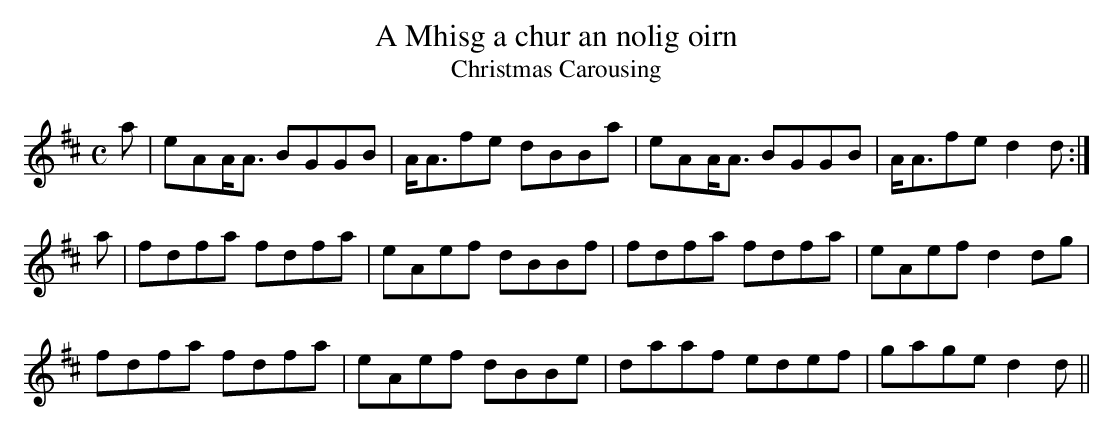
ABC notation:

X:1
T:A Mhisg a chur an nolig oirn
T:Christmas Carousing
M:C
L:1/8
K:D
a|eAA<A BGGB|A<Afe dBBa|eAA<A BGGB|A<Afe d2d:|
a|fdfa fdfa|eAef dBBf|fdfa fdfa|eAef d2 dg|
fdfa fdfa|eAef dBBe|daaf edef|gage d2d||
